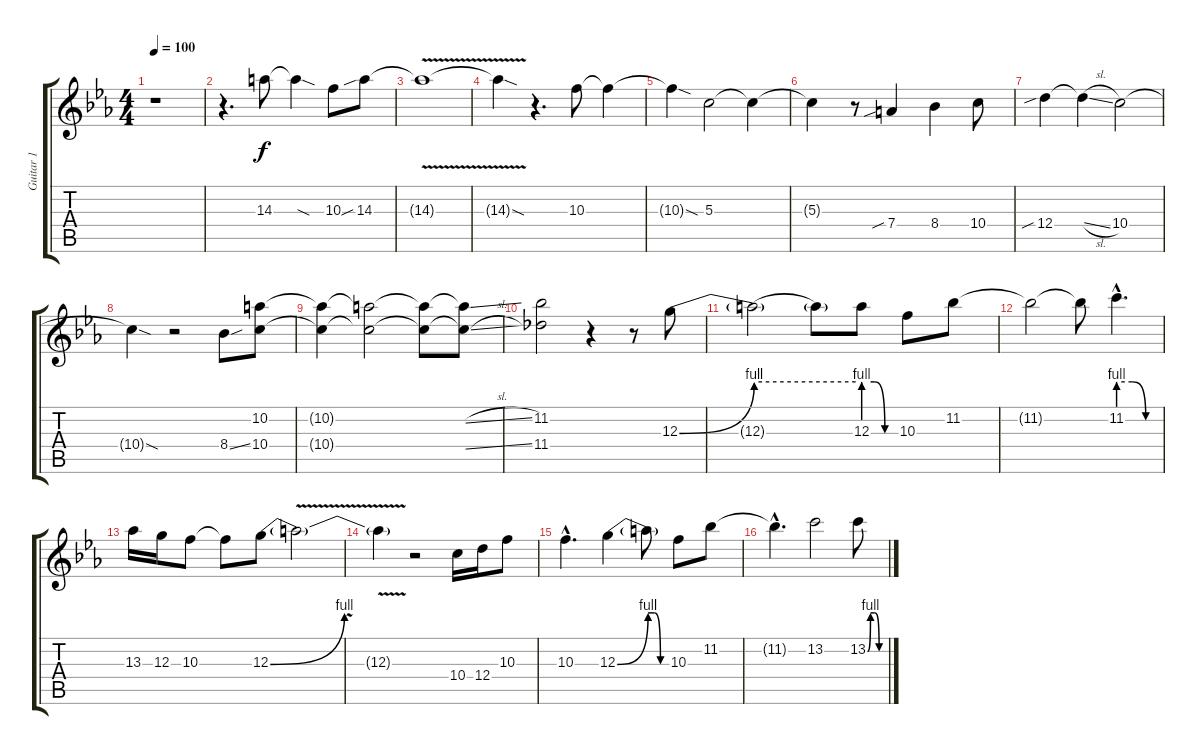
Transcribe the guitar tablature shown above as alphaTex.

\track ("Guitar 1" "Guitar 1") {instrument distortionguitar}
\staff {score tabs}
\tuning (E4 B3 G3 D3 A2 D2) {hide}
\ts (4 4)
\tempo 100
\clef g2
\ks eb
r.1{dy f} |
r.4{d} 14.3.8 14.3{sod t}.4 10.3.8 14.3{sib}.8 |
14.3{v t}.1 |
14.3{sod t}.4 r.4{d} 10.3.8 10.3{t}.4 |
10.3{sod t}.4 5.3.2 5.3{t}.4 |
5.3{t}.4 r.8 7.4{sib}.4 8.4.4 10.4.8 |
12.4{sib}.4 12.4{sl t}.4 10.4.2 |
10.4{sod t}.4 r.2 8.4{ss}.8 (10.2 10.4).8 |
(10.2{t} 10.4{t}).4 (10.2{t} 10.4{t}).2 (10.2{t} 10.4{t}).8 (10.2{sl t} 10.4{sl t}).8 |
(11.2 11.4).2 r.4 r.8 12.3{be (bend 0 0 60 4)}.8 |
12.3{be (hold 0 4 60 4) t}.2 12.3{t}.8 12.3{be (custom 0 4 20 4 40 0 60 0)}.8 10.3.8 11.2.8 |
11.2{t}.2 11.2{t}.8 11.2{be (custom 0 4 20 4 40 0 60 0) hac}.4{d} |
13.3.16 12.3.16 10.3.8 10.3{t}.8 12.3{be (bend 0 0 60 4)}.8 12.3{v t}.2 |
12.3{v t}.4 r.2 10.4.16 12.4.16 10.3.8 |
10.3{hac}.4{d} 12.3{be (bend 0 0 60 4)}.4 12.3{be (custom 0 4 20 4 40 0 60 0) t}.8 10.3.8 11.2.8 |
11.2{hac t}.4{d} 13.2.2 13.2{be (custom 0 0 10 4 25 4 40 0 60 0)}.8
